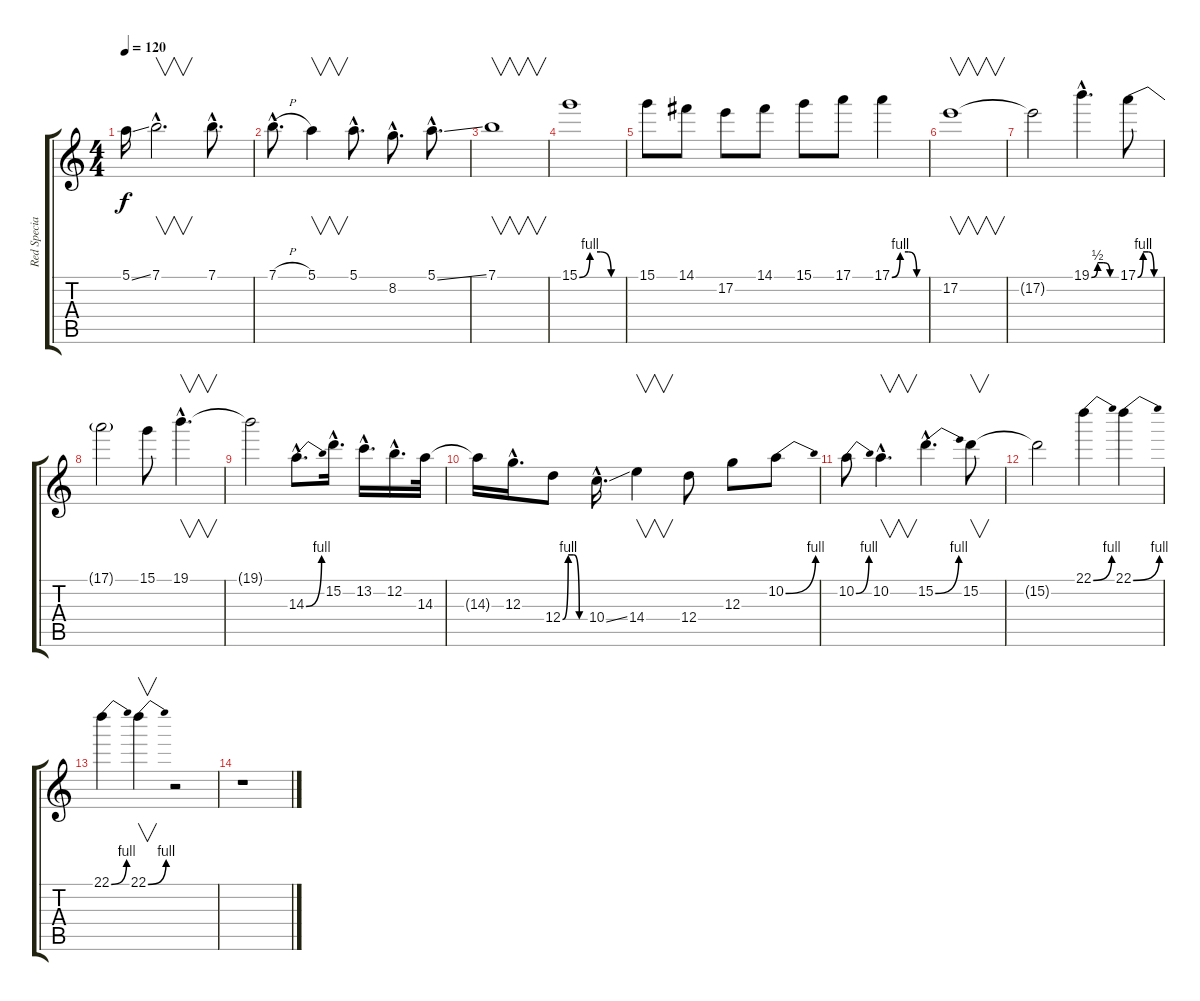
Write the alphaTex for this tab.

\track ("Red Special Guitar (May)" "Red Specia") {instrument overdrivenguitar}
\staff {score tabs}
\tuning (E4 B3 G3 D3 A2 E2) {hide}
\ts (4 4)
\tempo 120
\clef g2
\ks c
5.1{ss}.16{dy f instrument overdrivenguitar} 7.1{hac}.2{v d} 7.1{hac}.8{d} |
7.1{h hac}.8{d} 5.1.4{v} 5.1{hac}.8{d} 8.2{hac}.8{d} 5.1{ss hac}.8{d} |
7.1.1{v} |
15.1{be (custom 0 0 15 4 30 4 45 0 60 0)}.1 |
15.1.8 14.1.8 17.2.8 14.1.8 15.1.8 17.1.8 17.1{be (custom 0 0 15 4 30 4 45 0 60 0)}.4 |
17.2.1{v} |
17.2{t}.2 19.1{be (custom 0 0 15 2 30 2 45 0 60 0) hac}.4{d} 17.1{be (custom 0 0 15 4 30 4 45 0 60 0)}.8 |
17.1{t}.2 15.1.8 19.1{hac}.4{v d} |
19.1{t}.2 14.3{be (bend 0 0 60 4) hac}.8{d} 15.2{hac}.16{d} 13.2{hac}.16{d} 12.2{hac}.16{d} 14.3.32 |
14.3{t}.16 12.3{hac}.16{d} 12.4{be (custom 0 0 15 4 30 4 45 0 60 0)}.8 10.4{ss hac}.16{d} 14.4.4{v} 12.4.8 12.3.8 10.2{be (bend 0 0 60 4)}.8 |
10.2{be (bend 0 0 60 4)}.8 10.2{hac}.4{v d} 15.2{be (bend 0 0 60 4) hac}.4{d} 15.2.8{v} |
15.2{t}.2 22.1{be (bend 0 0 60 4)}.4 22.1{be (bend 0 0 60 4)}.4 |
22.1{be (bend 0 0 60 4)}.4 22.1{be (bend 0 0 60 4)}.4{v} r.2 |
r.1
